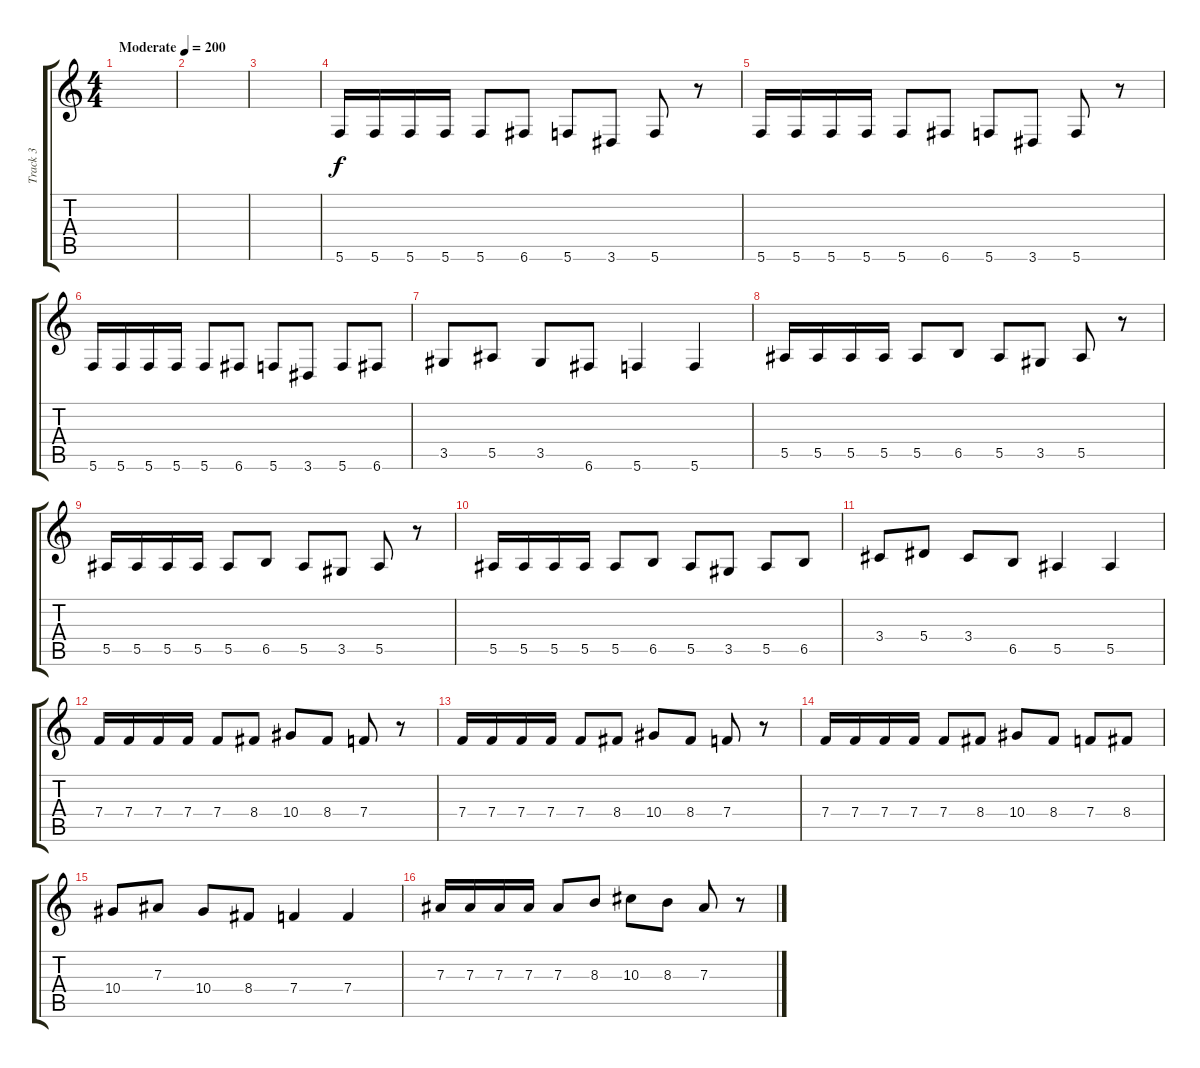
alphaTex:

\track ("Track 3" "Track 3") {instrument distortionguitar}
\staff {score tabs}
\tuning (C4 G3 Eb3 Bb2 F2 C2) {hide}
\ts (4 4)
\tempo (200 "Moderate")
\clef g2
\ks c
|
|
|
5.6.16 5.6.16 5.6.16 5.6.16 5.6.8 6.6.8 5.6.8 3.6.8 5.6.8 r.8 |
5.6.16 5.6.16 5.6.16 5.6.16 5.6.8 6.6.8 5.6.8 3.6.8 5.6.8 r.8 |
5.6.16 5.6.16 5.6.16 5.6.16 5.6.8 6.6.8 5.6.8 3.6.8 5.6.8 6.6.8 |
3.5.8 5.5.8 3.5.8 6.6.8 5.6.4 5.6.4 |
5.5.16 5.5.16 5.5.16 5.5.16 5.5.8 6.5.8 5.5.8 3.5.8 5.5.8 r.8 |
5.5.16 5.5.16 5.5.16 5.5.16 5.5.8 6.5.8 5.5.8 3.5.8 5.5.8 r.8 |
5.5.16 5.5.16 5.5.16 5.5.16 5.5.8 6.5.8 5.5.8 3.5.8 5.5.8 6.5.8 |
3.4.8 5.4.8 3.4.8 6.5.8 5.5.4 5.5.4 |
7.4.16 7.4.16 7.4.16 7.4.16 7.4.8 8.4.8 10.4.8 8.4.8 7.4.8 r.8 |
7.4.16 7.4.16 7.4.16 7.4.16 7.4.8 8.4.8 10.4.8 8.4.8 7.4.8 r.8 |
7.4.16 7.4.16 7.4.16 7.4.16 7.4.8 8.4.8 10.4.8 8.4.8 7.4.8 8.4.8 |
10.4.8 7.3.8 10.4.8 8.4.8 7.4.4 7.4.4 |
7.3.16 7.3.16 7.3.16 7.3.16 7.3.8 8.3.8 10.3.8 8.3.8 7.3.8 r.8
